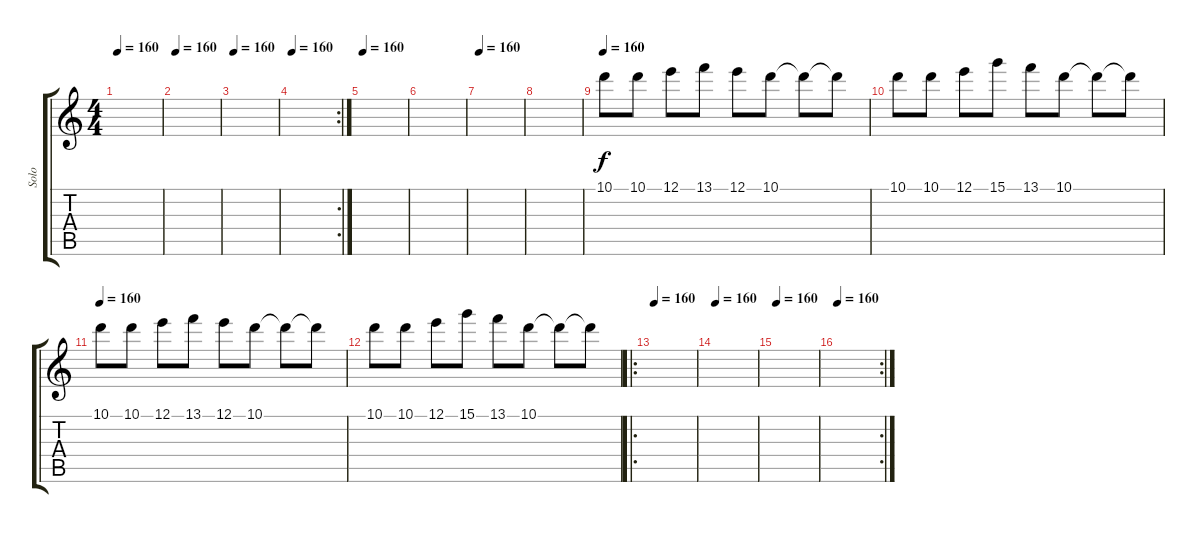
\track ("Solo" "Solo") {instrument overdrivenguitar}
\staff {score tabs}
\tuning (E4 B3 G3 D3 A2 E2) {hide}
\ts (4 4)
\tempo 160
\clef g2
\ks c
|
\tempo 160
|
\tempo 160
|
\rc 2
\tempo 160
|
\tempo 160
|
|
\tempo 160
|
|
\tempo 160
10.1.8 10.1.8 12.1.8 13.1.8 12.1.8 10.1.8 10.1{t}.8 10.1{t}.8 |
10.1.8 10.1.8 12.1.8 15.1.8 13.1.8 10.1.8 10.1{t}.8 10.1{t}.8 |
\tempo 160
10.1.8 10.1.8 12.1.8 13.1.8 12.1.8 10.1.8 10.1{t}.8 10.1{t}.8 |
10.1.8 10.1.8 12.1.8 15.1.8 13.1.8 10.1.8 10.1{t}.8 10.1{t}.8 |
\ro
\tempo 160
|
\tempo 160
|
\tempo 160
|
\rc 2
\tempo 160
